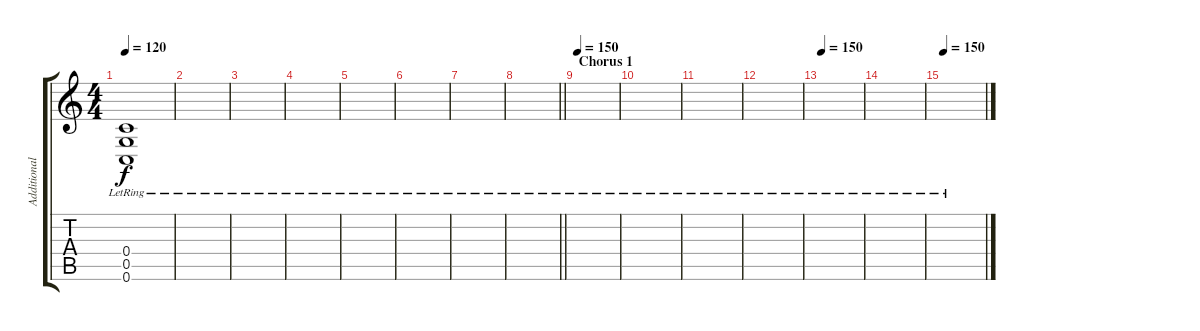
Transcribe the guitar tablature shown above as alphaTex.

\track ("Additional" "Additional") {instrument electricguitarjazz}
\staff {score tabs}
\tuning (D4 A3 F3 C3 G2 C2) {hide}
\ts (4 4)
\tempo 120
\clef g2
\ks c
(0.4{lr} 0.5 0.6).1{dy f} |
|
|
|
|
|
|
\barLineRight lightlight
|
\section ("" "Chorus 1")
\tempo 150
|
|
|
|
\tempo 150
|
|
\tempo 150
